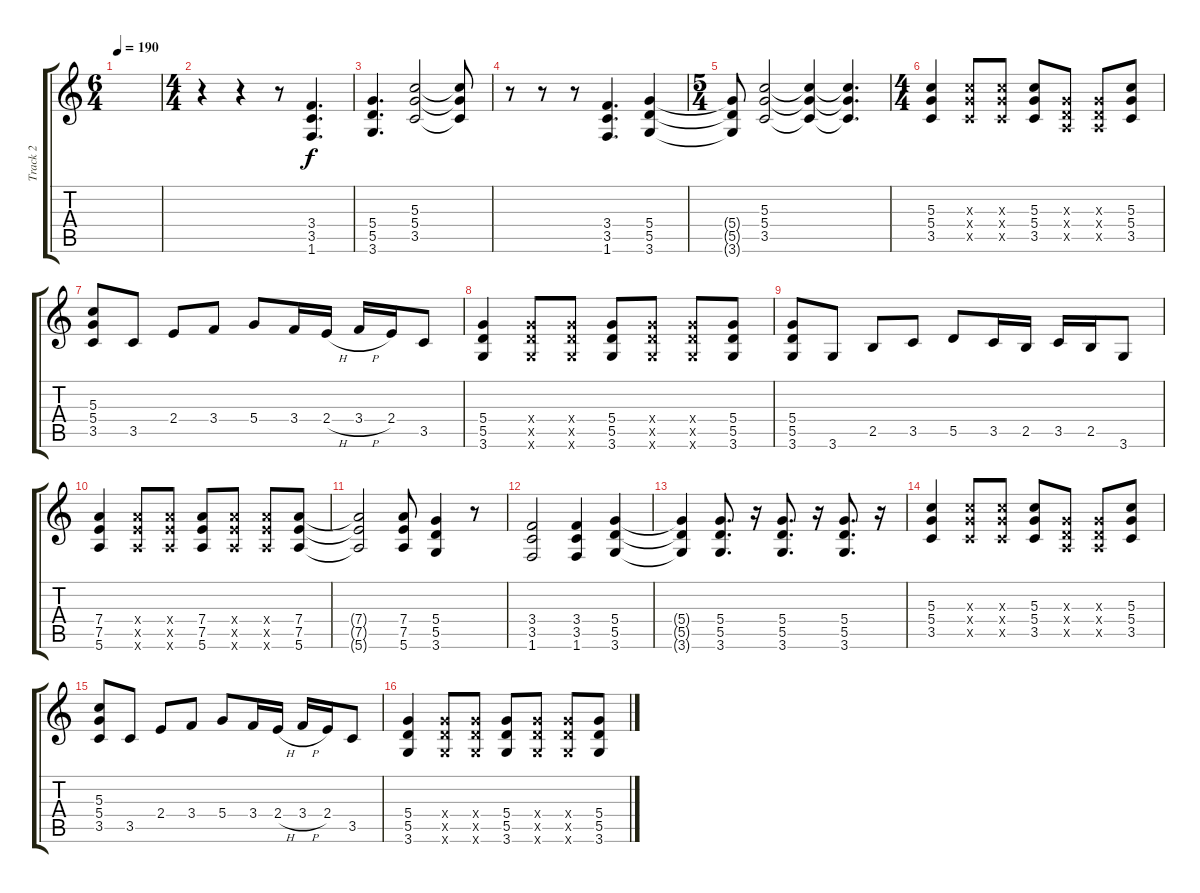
\track ("Track 2" "Track 2") {instrument overdrivenguitar}
\staff {score tabs}
\tuning (E4 B3 G3 D3 A2 E2) {hide}
\ts (6 4)
\tempo 190
\clef g2
\ks c
|
\ts (4 4)
r.4 r.4 r.8 (3.4 3.5 1.6).4{d} |
(5.4 5.5 3.6).4{d} (5.3 5.4 3.5).2 (5.3{t} 5.4{t} 3.5{t}).8 |
r.8 r.8 r.8 (3.4 3.5 1.6).4{d} (5.4 5.5 3.6).4 |
\ts (5 4)
(5.4{t} 5.5{t} 3.6{t}).8 (5.3 5.4 3.5).2 (5.3{t} 5.4{t} 3.5{t}).4 (5.3{t} 5.4{t} 3.5{t}).4{d} |
\ts (4 4)
(5.3 5.4 3.5).4 (5.3{x} 5.4{x} 3.5{x}).8 (5.3{x} 5.4{x} 3.5{x}).8 (5.3 5.4 3.5).8 (0.3{x} 0.4{x} 0.5{x}).8 (0.3{x} 0.4{x} 0.5{x}).8 (5.3 5.4 3.5).8 |
(5.3 5.4 3.5).8 3.5.8 2.4.8 3.4.8 5.4.8 3.4.16 2.4{h}.16 3.4{h}.16 2.4.16 3.5.8 |
(5.4 5.5 3.6).4 (5.4{x} 5.5{x} 3.6{x}).8 (5.4{x} 5.5{x} 3.6{x}).8 (5.4 5.5 3.6).8 (5.4{x} 5.5{x} 3.6{x}).8 (5.4{x} 5.5{x} 3.6{x}).8 (5.4 5.5 3.6).8 |
(5.4 5.5 3.6).8 3.6.8 2.5.8 3.5.8 5.5.8 3.5.16 2.5.16 3.5.16 2.5.16 3.6.8 |
(7.4 7.5 5.6).4 (7.4{x} 7.5{x} 5.6{x}).8 (7.4{x} 7.5{x} 5.6{x}).8 (7.4 7.5 5.6).8 (7.4{x} 7.5{x} 5.6{x}).8 (7.4{x} 7.5{x} 5.6{x}).8 (7.4 7.5 5.6).8 |
(7.4{t} 7.5{t} 5.6{t}).2 (7.4 7.5 5.6).8 (5.4 5.5 3.6).4 r.8 |
(3.4 3.5 1.6).2 (3.4 3.5 1.6).4 (5.4 5.5 3.6).4 |
(5.4{t} 5.5{t} 3.6{t}).4 (5.4 5.5 3.6).8{d} r.16 (5.4 5.5 3.6).8{d} r.16 (5.4 5.5 3.6).8{d} r.16 |
(5.3 5.4 3.5).4 (5.3{x} 5.4{x} 3.5{x}).8 (5.3{x} 5.4{x} 3.5{x}).8 (5.3 5.4 3.5).8 (0.3{x} 0.4{x} 0.5{x}).8 (0.3{x} 0.4{x} 0.5{x}).8 (5.3 5.4 3.5).8 |
(5.3 5.4 3.5).8 3.5.8 2.4.8 3.4.8 5.4.8 3.4.16 2.4{h}.16 3.4{h}.16 2.4.16 3.5.8 |
(5.4 5.5 3.6).4 (5.4{x} 5.5{x} 3.6{x}).8 (5.4{x} 5.5{x} 3.6{x}).8 (5.4 5.5 3.6).8 (5.4{x} 5.5{x} 3.6{x}).8 (5.4{x} 5.5{x} 3.6{x}).8 (5.4 5.5 3.6).8
